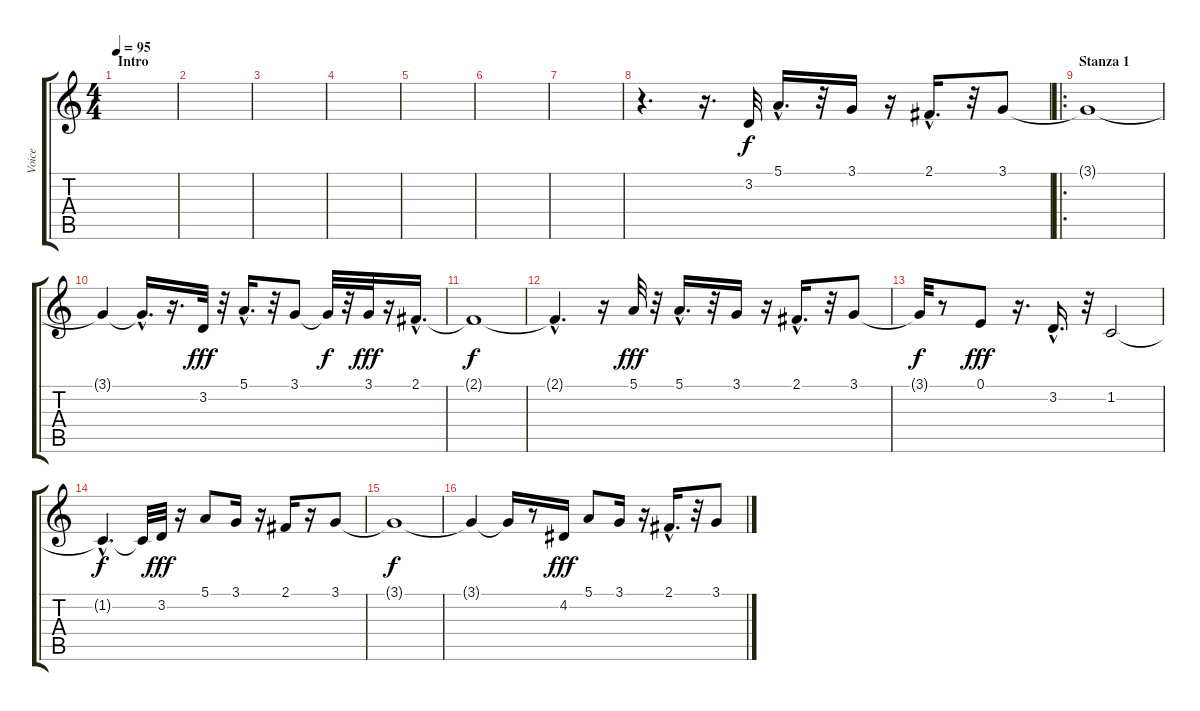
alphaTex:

\track ("Voice" "Voice") {instrument synthvoice}
\staff {score tabs}
\tuning (E4 B3 G3 D3 A2 E2) {hide}
\ts (4 4)
\section ("" "Intro")
\tempo 95
\clef g2
\ks c
|
|
|
|
|
|
|
r.4{d} r.16{d} 3.2.32 5.1{hac}.16{d} r.32 3.1.16 r.16 2.1{hac}.16{d} r.32 3.1.8 |
\ro
\section ("" "Stanza 1")
3.1{t}.1{dy f} |
3.1{t}.4 3.1{hac t}.16{d} r.16{d} 3.2.32{dy fff} r.32 5.1{hac}.16{d} r.32 3.1.8 3.1{t}.32{dy f} r.32 3.1.32{dy fff} r.16 2.1{hac}.16{d} |
2.1{t}.1{dy f} |
2.1{hac t}.4{d} r.16 5.1.32{dy fff} r.32 5.1{hac}.16{d} r.32 3.1.16 r.16 2.1{hac}.16{d} r.32 3.1.8 |
3.1{t}.32{dy f} r.8 0.1.8{dy fff} r.16{d} 3.2{hac}.16{d} r.32 1.2.2 |
1.2{hac t}.4{d dy f} 1.2{t}.32 3.2.32{dy fff} r.16 5.1.8 3.1.16 r.16 2.1.16 r.16 3.1.8 |
3.1{t}.1{dy f} |
3.1{t}.4 3.1{t}.16 r.8 4.2.16{dy fff} 5.1.8 3.1.16 r.16 2.1{hac}.16{d} r.32 3.1.8
